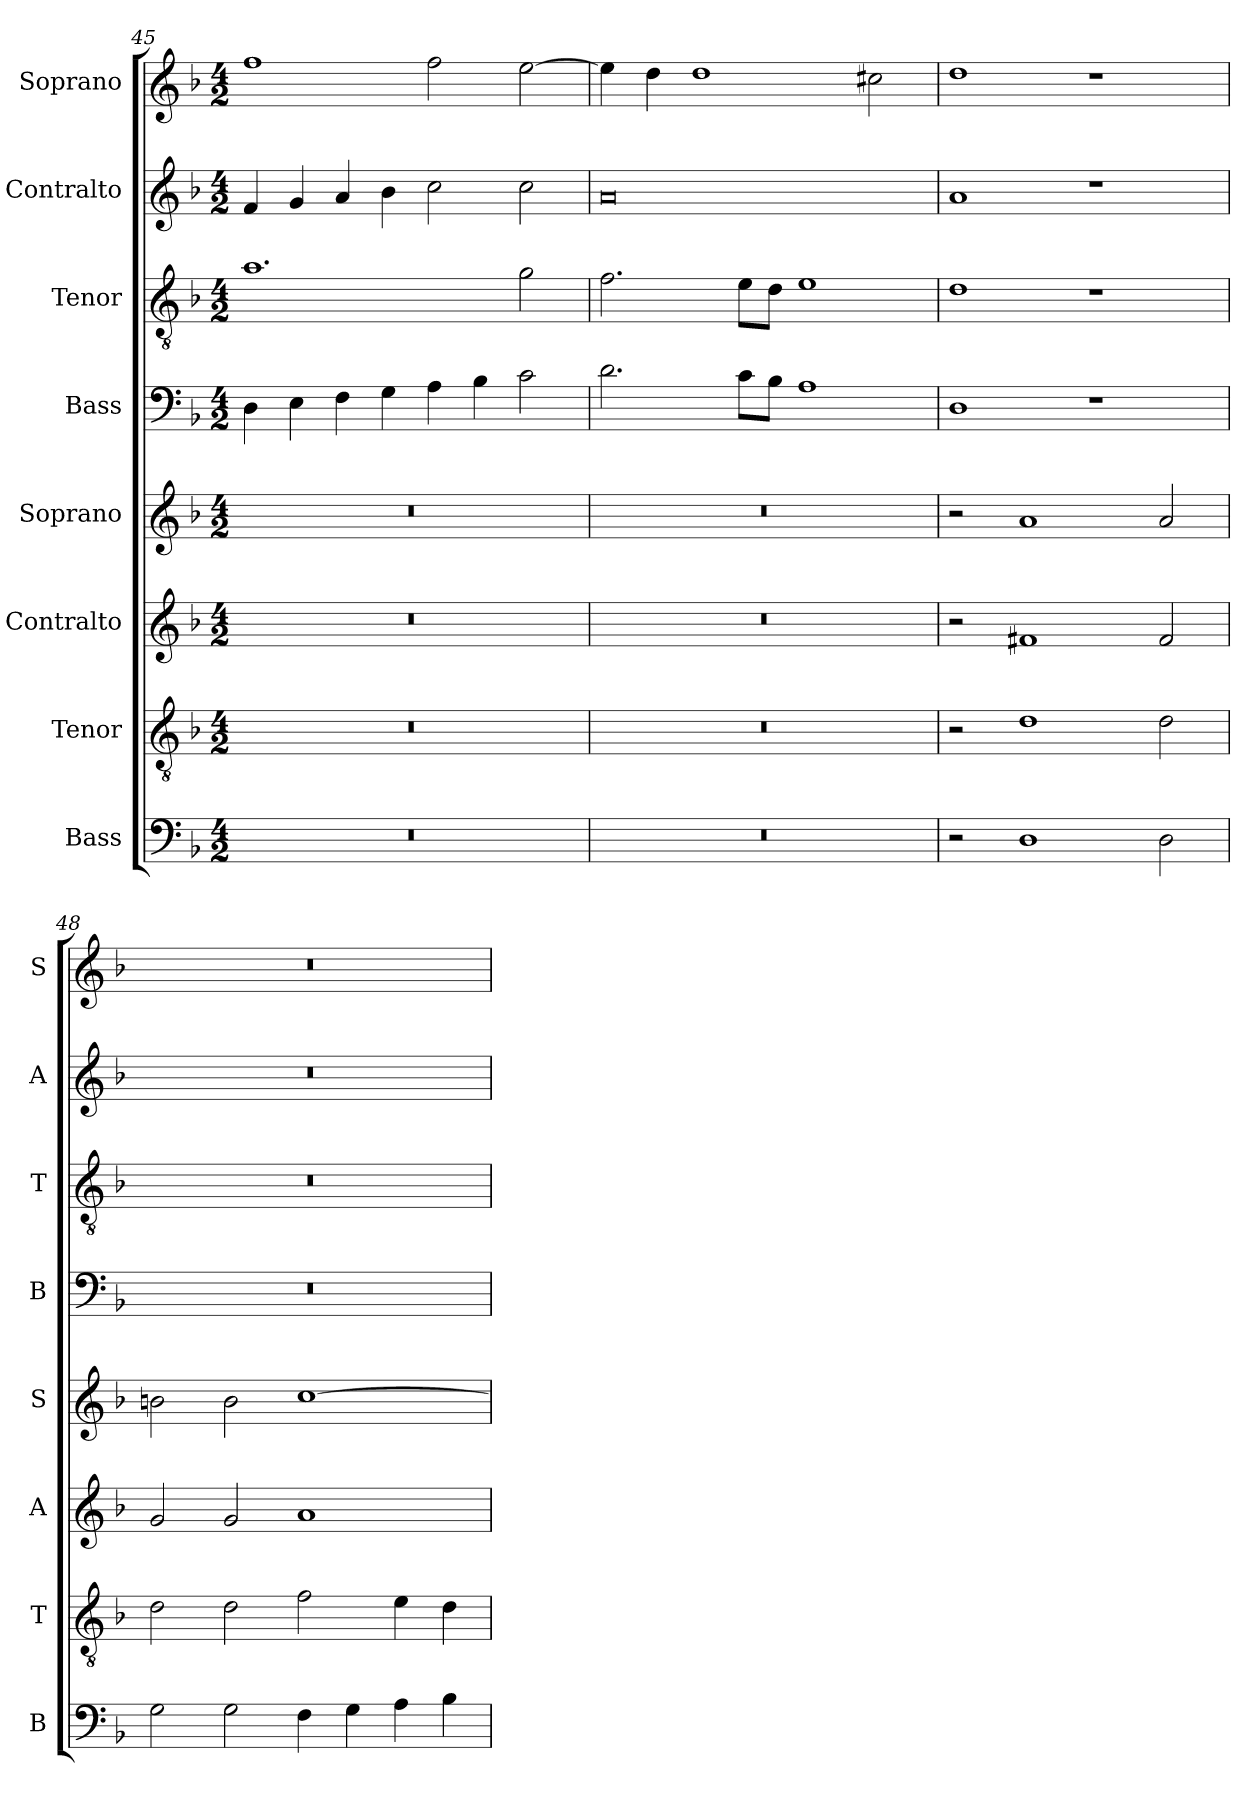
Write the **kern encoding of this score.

**kern	**kern	**kern	**kern	**kern	**kern	**kern	**kern
*part8	*part7	*part6	*part5	*part4	*part3	*part2	*part1
*staff8	*staff7	*staff6	*staff5	*staff4	*staff3	*staff2	*staff1
*I"Bass	*I"Tenor	*I"Contralto	*I"Soprano	*I"Bass	*I"Tenor	*I"Contralto	*I"Soprano
*I'B	*I'T	*I'A	*I'S	*I'B	*I'T	*I'A	*I'S
*clefF4	*clefGv2	*clefG2	*clefG2	*clefF4	*clefGv2	*clefG2	*clefG2
*k[b-]	*k[b-]	*k[b-]	*k[b-]	*k[b-]	*k[b-]	*k[b-]	*k[b-]
*G:dor	*G:dor	*G:dor	*G:dor	*G:dor	*G:dor	*G:dor	*G:dor
*M4/2	*M4/2	*M4/2	*M4/2	*M4/2	*M4/2	*M4/2	*M4/2
=45	=45	=45	=45	=45	=45	=45	=45
0r	0r	0r	0r	4D	1.a	4f	1ff
.	.	.	.	4E	.	4g	.
.	.	.	.	4F	.	4a	.
.	.	.	.	4G	.	4b-	.
.	.	.	.	4A	.	2cc	2ff
.	.	.	.	4B-	.	.	.
.	.	.	.	2c	2g	2cc	[2ee
=46	=46	=46	=46	=46	=46	=46	=46
0r	0r	0r	0r	2.d	2.f	0a	4ee]
.	.	.	.	.	.	.	4dd
.	.	.	.	.	.	.	1dd
.	.	.	.	8c\L	8e\L	.	.
.	.	.	.	8B-\J	8d\J	.	.
.	.	.	.	1A	1e	.	.
.	.	.	.	.	.	.	2cc#X
=47	=47	=47	=47	=47	=47	=47	=47
2r	2r	2r	2r	1D	1d	1a	1dd
1D	1d	1f#X	1a	.	.	.	.
.	.	.	.	1r	1r	1r	1r
2D	2d	2f#	2a	.	.	.	.
=48	=48	=48	=48	=48	=48	=48	=48
2G	2d	2g	2bn	0r	0r	0r	0r
2G	2d	2g	2b	.	.	.	.
4F	2f	1a	[1cc	.	.	.	.
4G	.	.	.	.	.	.	.
4A	4e	.	.	.	.	.	.
4B-	4d	.	.	.	.	.	.
=	=	=	=	=	=	=	=
*-	*-	*-	*-	*-	*-	*-	*-
